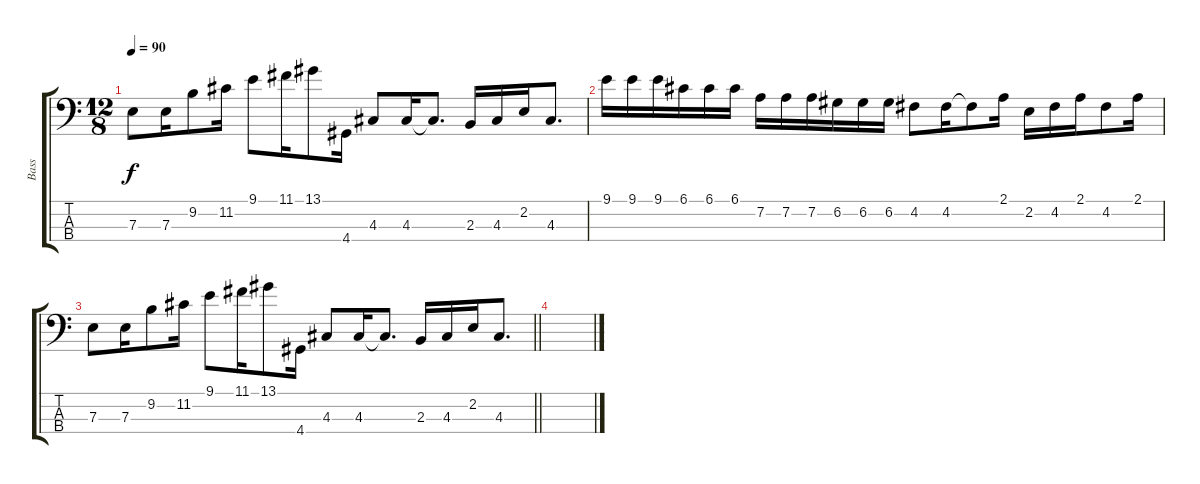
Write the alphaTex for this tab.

\track ("Bass" "Bass") {instrument electricbassfinger}
\staff {score tabs}
\tuning (G2 D2 A1 E1) {hide}
\ts (12 8)
\tempo 90
\clef f4
\ks c
7.3.8{dy f} 7.3.16 9.2.8 11.2.16 9.1.8 11.1.16 13.1.8 4.4.16 4.3.8 4.3.16 4.3{t}.8{d} 2.3.16 4.3.16 2.2.16 4.3.8{d} |
9.1.16 9.1.16 9.1.16 6.1.16 6.1.16 6.1.16 7.2.16 7.2.16 7.2.16 6.2.16 6.2.16 6.2.16 4.2.8 4.2.16 4.2{t}.8 2.1.16 2.2.16 4.2.16 2.1.16 4.2.8 2.1.16 |
\barLineRight lightlight
7.3.8 7.3.16 9.2.8 11.2.16 9.1.8 11.1.16 13.1.8 4.4.16 4.3.8 4.3.16 4.3{t}.8{d} 2.3.16 4.3.16 2.2.16 4.3.8{d} |
\section ("" "")
